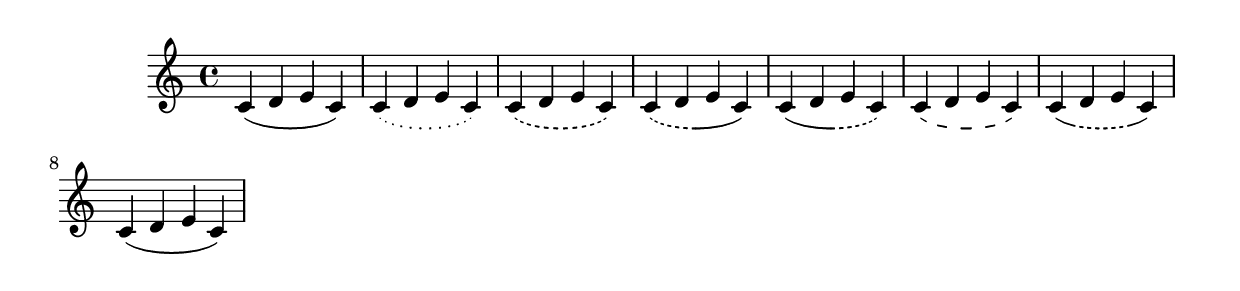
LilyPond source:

\version "2.16.0"
\header {texidoc = "@cindex Slur, dotted, dashed
The appearance of slurs may be changed from solid to dotted or dashed.
"
} 
\layout{ ragged-right=##t }


\relative c'{
  c( d e c) |
  \slurDotted
  c( d e c) |
  \slurDashed
  c( d e c) |
  \slurHalfDashed
  c( d e c) |
  \slurHalfSolid
  c( d e c) |
  \slurDashPattern #0.4 #2.0
  c( d e c) |
  \once \override Slur #'dash-definition = #'((0 0.25 1 1)
                                              (0.3 0.7 0.4 0.75)
                                              (0.75 1.0 1.0 1.0))
  c( d e c) |
  \slurSolid
  c( d e c) |
}






